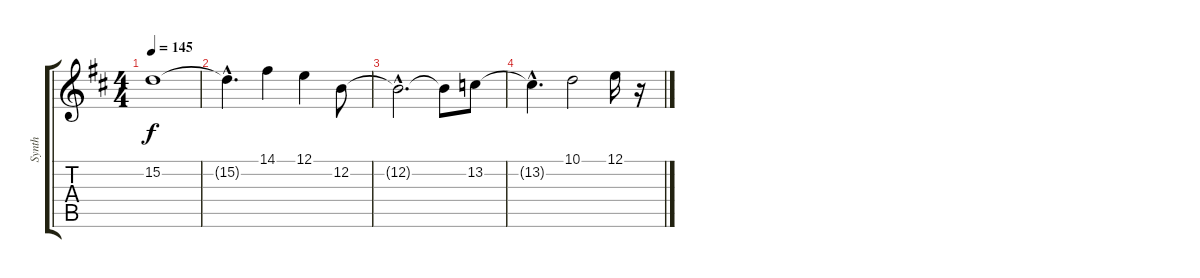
\track ("Synth" "Synth") {instrument stringensemble1}
\staff {score tabs}
\tuning (E4 B3 G3 D3 A2 E2) {hide}
\ts (4 4)
\tempo 145
\clef g2
\ks d
15.2{t}.1{dy f} |
15.2{hac t}.4{d} 14.1.4 12.1.4 12.2.8 |
12.2{hac t}.2{d} 12.2{t}.8 13.2.8 |
13.2{hac t}.4{d} 10.1.2 12.1.16 r.16
